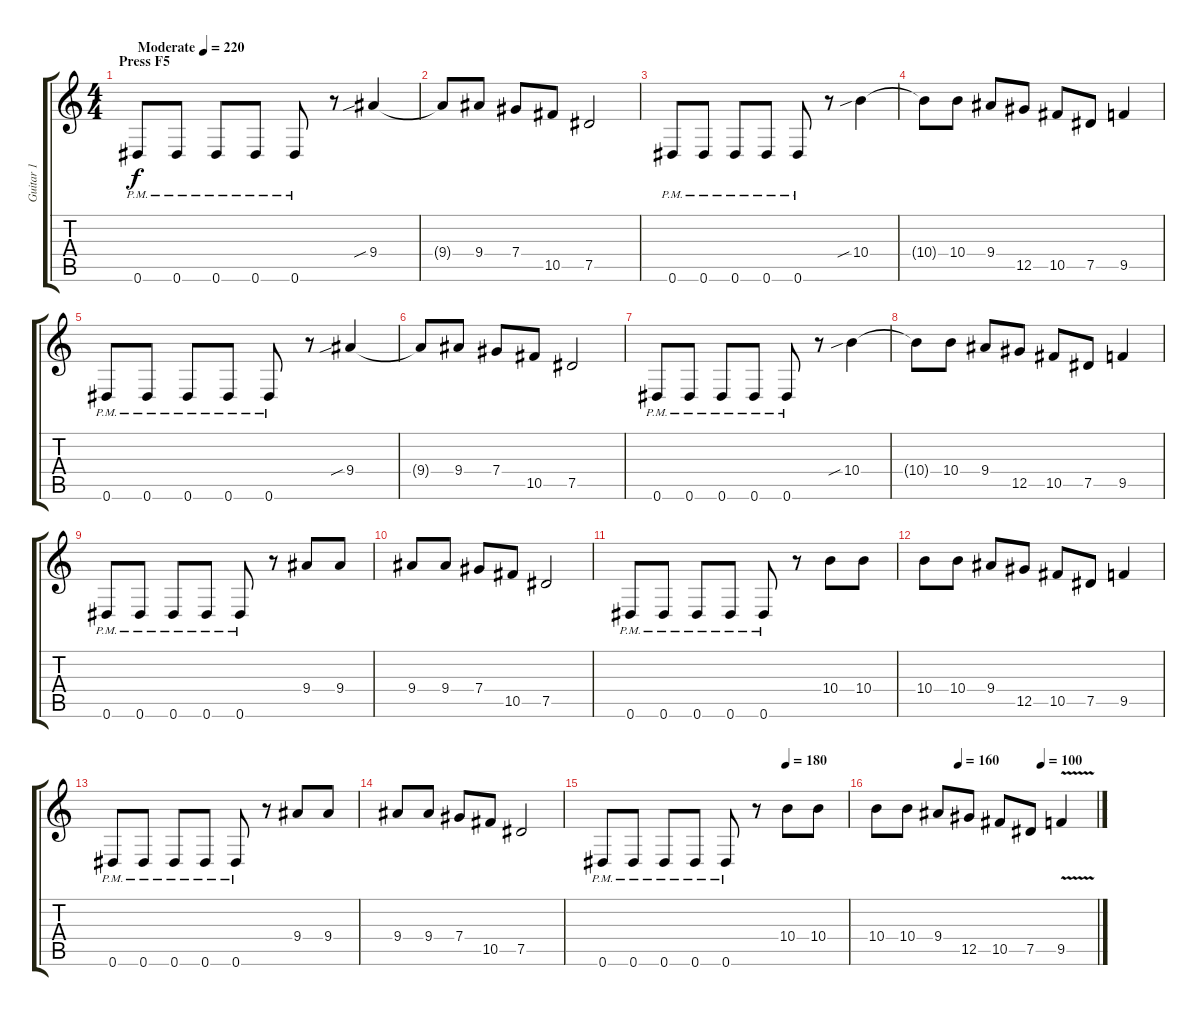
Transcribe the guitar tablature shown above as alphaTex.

\track ("Guitar 1" "Guitar 1") {instrument distortionguitar}
\staff {score tabs}
\tuning (Eb4 Bb3 Gb3 Db3 Ab2 Eb2) {hide}
\ts (4 4)
\section ("" "Press F5")
\tempo (220 "Moderate")
\clef g2
\ks c
0.6{pm}.8{dy f instrument distortionguitar} 0.6{pm}.8 0.6{pm}.8 0.6{pm}.8 0.6{pm}.8 r.8 9.4{sib}.4 |
9.4{t}.8 9.4.8 7.4.8 10.5.8 7.5.2 |
0.6{pm}.8 0.6{pm}.8 0.6{pm}.8 0.6{pm}.8 0.6{pm}.8 r.8 10.4{sib}.4 |
10.4{t}.8 10.4.8 9.4.8 12.5.8 10.5.8 7.5.8 9.5.4 |
0.6{pm}.8 0.6{pm}.8 0.6{pm}.8 0.6{pm}.8 0.6{pm}.8 r.8 9.4{sib}.4 |
9.4{t}.8 9.4.8 7.4.8 10.5.8 7.5.2 |
0.6{pm}.8 0.6{pm}.8 0.6{pm}.8 0.6{pm}.8 0.6{pm}.8 r.8 10.4{sib}.4 |
10.4{t}.8 10.4.8 9.4.8 12.5.8 10.5.8 7.5.8 9.5.4 |
0.6{pm}.8 0.6{pm}.8 0.6{pm}.8 0.6{pm}.8 0.6{pm}.8 r.8 9.4.8 9.4.8 |
9.4.8 9.4.8 7.4.8 10.5.8 7.5.2 |
0.6{pm}.8 0.6{pm}.8 0.6{pm}.8 0.6{pm}.8 0.6{pm}.8 r.8 10.4.8 10.4.8 |
10.4.8 10.4.8 9.4.8 12.5.8 10.5.8 7.5.8 9.5.4 |
0.6{pm}.8 0.6{pm}.8 0.6{pm}.8 0.6{pm}.8 0.6{pm}.8 r.8 9.4.8 9.4.8 |
9.4.8 9.4.8 7.4.8 10.5.8 7.5.2 |
\tempo (180 0.75)
0.6{pm}.8 0.6{pm}.8 0.6{pm}.8 0.6{pm}.8 0.6{pm}.8 r.8 10.4.8 10.4.8 |
\tempo (160 0.375)
\tempo (100 0.75)
10.4.8 10.4.8 9.4.8 12.5.8 10.5.8 7.5.8 9.5{v}.4
